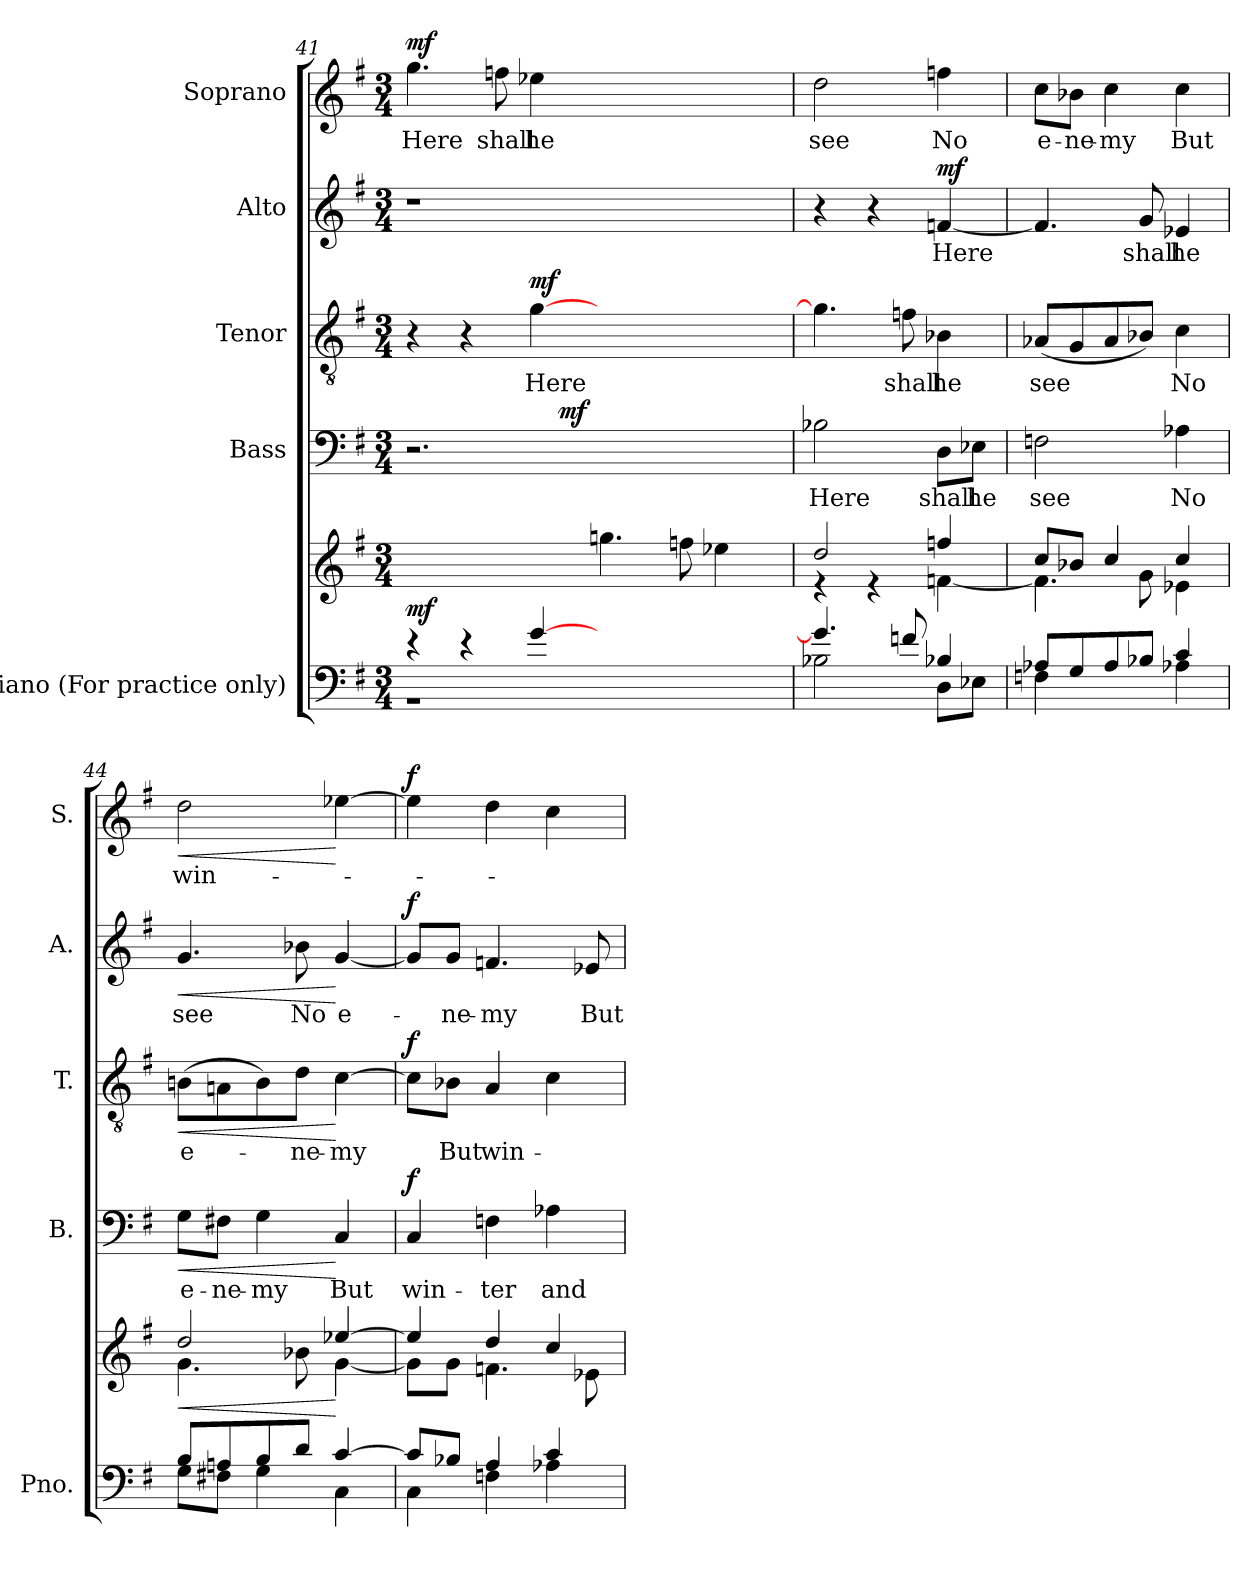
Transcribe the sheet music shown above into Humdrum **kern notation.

**kern	**kern	**dynam	**kern	**text	**dynam	**kern	**text	**dynam	**kern	**text	**dynam	**kern	**text	**dynam
*part5	*part5	*part5	*part4	*part4	*part4	*part3	*part3	*part3	*part2	*part2	*part2	*part1	*part1	*part1
*staff6	*staff5	*staff5/6	*staff4	*staff4	*staff4	*staff3	*staff3	*staff3	*staff2	*staff2	*staff2	*staff1	*staff1	*staff1
*I"Piano (For  practice  only)	*	*	*I"Bass	*	*	*I"Tenor	*	*	*I"Alto	*	*	*I"Soprano	*	*
*I'Pno.	*	*	*I'B.	*	*	*I'T.	*	*	*I'A.	*	*	*I'S.	*	*
*clefF4	*clefG2	*	*clefF4	*	*	*clefGv2	*	*	*clefG2	*	*	*clefG2	*	*
*	*	*	*	*	*	*ITrd7c12	*	*	*	*	*	*	*	*
*k[f#]	*k[f#]	*	*k[f#]	*	*	*k[f#]	*	*	*k[f#]	*	*	*k[f#]	*	*
*G:	*G:	*	*G:	*	*	*G:	*	*	*G:	*	*	*G:	*	*
*M3/4	*M3/4	*	*M3/4	*	*	*M3/4	*	*	*M3/4	*	*	*M3/4	*	*
=41	=41	=41	=41	=41	=41	=41	=41	=41	=41	=41	=41	=41	=41	=41
*^	*	*	*	*	*	*	*	*	*	*	*	*	*	*
!	!LO:N:vis=1	!LO:N:vis=1	!	!LO:N:vis=1	!	!	!	!	!	!LO:N:vis=1	!	!	!	!	!
!	!	!	!	!	!	!	!	!	!	!	!	!	!	!LO:LY:b:color=#000000	!
*	*	*	*	*^	*	*	*	*	*	*	*	*	*	*	*
4r	2.r	2.ryy	mf	2.r	2ryy	.	.	4r	.	.	2.r	.	.	4.ggi\	Here	mf
4r	.	.	.	.	.	.	.	4r	.	.	.	.	.	.	.	.
!	!	!	!	!	!	!	!	!	!	!	!	!	!	!	!LO:LY:b:color=#000000	!
.	.	.	.	.	.	.	.	.	.	.	.	.	.	8ffni\	shall	.
!	!	!	!	!	!	!	!	!	!LO:LY:b:color=#000000	!	!	!	!	!	!	!
!	!	!	!	!	!	!	!	!	!	!	!	!	!	!	!LO:LY:b:color=#000000	!
[>4gi/	.	.	.	.	16.ryy	.	.	[>4Gi\	Here	mf	.	.	.	4ee-Xi\	he	.
.	.	.	.	.	2ryy	.	mf	.	.	.	.	.	.	.	.	.
2.ryy	2.ryy	4.ggni\	.	2.ryy	.	.	.	2.ryy	.	.	2.ryy	.	.	2.ryy	.	.
.	.	.	.	.	4ryy	.	.	.	.	.	.	.	.	.	.	.
.	.	8ffni\	.	.	.	.	.	.	.	.	.	.	.	.	.	.
.	.	4ee-Xi\	.	.	.	.	.	.	.	.	.	.	.	.	.	.
.	.	.	.	.	8ryy	.	.	.	.	.	.	.	.	.	.	.
.	.	.	.	.	32ryy	.	.	.	.	.	.	.	.	.	.	.
*	*	*	*	*v	*v	*	*	*	*	*	*	*	*	*	*	*
=42	=42	=42	=42	=42	=42	=42	=42	=42	=42	=42	=42	=42	=42	=42	=42
*	*	*^	*	*	*	*	*	*	*	*	*	*	*	*	*
*	*	*	*	*	*^	*	*	*	*	*	*	*	*	*	*	*
!	!	!	!	!	!	!	!LO:LY:b:color=#000000	!	!	!	!	!	!	!	!	!	!
*	*	*	*	*	*v	*v	*	*	*	*	*	*	*	*	*	*	*
*	*	*	*	*	*^	*	*	*	*	*	*	*	*	*	*	*
!	!	!	!	!	!	!	!	!	!	!	!	!	!	!	!	!LO:LY:b:color=#000000	!
*	*	*	*	*	*v	*v	*	*	*	*	*	*	*	*	*	*	*
4.gi/]	2B-Xi\	2ddi/	4r	.	2B-Xi\	Here	.	4.Gi\]	.	.	4r	.	.	2ddi\	see	.
.	.	.	4r	.	.	.	.	.	.	.	4r	.	.	.	.	.
!	!	!	!	!	!	!	!	!	!LO:LY:b:color=#000000	!	!	!	!	!	!	!
8fni/	.	.	.	.	.	.	.	8Fni\	shall	.	.	.	.	.	.	.
!	!	!	!	!	!	!LO:LY:b:color=#000000	!	!	!	!	!	!	!	!	!	!
!	!	!	!	!	!	!	!	!	!LO:LY:b:color=#000000	!	!	!	!	!	!	!
!	!	!	!	!	!	!	!	!	!	!	!	!LO:LY:b:color=#000000	!	!	!	!
!	!	!	!	!	!	!	!	!	!	!	!	!	!	!	!LO:LY:b:color=#000000	!
4B-Xi/	8Di\L	4ffni/	[<4fni\	.	8Di\L	shall	.	4BB-Xi\	he	.	[<4fni/	Here	mf	4ffni\	No	.
!	!	!	!	!	!	!LO:LY:b:color=#000000	!	!	!	!	!	!	!	!	!	!
.	8E-Xi\J	.	.	.	8E-Xi\J	he	.	.	.	.	.	.	.	.	.	.
=43	=43	=43	=43	=43	=43	=43	=43	=43	=43	=43	=43	=43	=43	=43	=43	=43
!	!	!	!	!	!	!LO:LY:b:color=#000000	!	!	!	!	!	!	!	!	!	!
!	!	!	!	!	!	!	!	!	!LO:LY:b:color=#000000	!	!	!	!	!	!	!
!	!	!	!	!	!	!	!	!	!	!	!	!	!	!	!LO:LY:b:color=#000000	!
8A-Xi/L	4Fni\	8cci/L	4.fi\]	.	2Fni\	see	.	(8AA-Xi/L	see	.	4.fi/]	.	.	8cci\L	e-	.
!	!	!	!	!	!	!	!	!	!	!	!	!	!	!	!LO:LY:b:color=#000000	!
8Gi/	.	8b-Xi/J	.	.	.	.	.	8GGi/	.	.	.	.	.	8b-Xi\J	-ne-	.
!	!	!	!	!	!	!	!	!	!	!	!	!	!	!	!LO:LY:b:color=#000000	!
8A-i/	4ryy	4cci/	.	.	.	.	.	8AA-i/	.	.	.	.	.	4cci\	-my	.
!	!	!	!	!	!	!	!	!	!	!	!	!LO:LY:b:color=#000000	!	!	!	!
8B-Xi/J	.	.	8gi\	.	.	.	.	8BB-Xi/J)	.	.	8gi/	shall	.	.	.	.
!	!	!	!	!	!	!LO:LY:b:color=#000000	!	!	!	!	!	!	!	!	!	!
!	!	!	!	!	!	!	!	!	!LO:LY:b:color=#000000	!	!	!	!	!	!	!
!	!	!	!	!	!	!	!	!	!	!	!	!LO:LY:b:color=#000000	!	!	!	!
!	!	!	!	!	!	!	!	!	!	!	!	!	!	!	!LO:LY:b:color=#000000	!
4ci/	4A-Xi\	4cci/	4e-Xi\	.	4A-Xi\	No	.	4Ci\	No	.	4e-Xi/	he	.	4cci\	But	.
!!LO:LB:g=z
=44	=44	=44	=44	=44	=44	=44	=44	=44	=44	=44	=44	=44	=44	=44	=44	=44
!	!	!	!	!LO:HP:b	!	!	!	!	!	!	!	!	!	!	!	!
!	!	!	!	!	!	!LO:LY:b:color=#000000	!LO:HP:b	!	!	!	!	!	!	!	!	!
!	!	!	!	!	!	!	!	!	!LO:LY:b:color=#000000	!LO:HP:b	!	!	!	!	!	!
!	!	!	!	!	!	!	!	!	!	!	!	!LO:LY:b:color=#000000	!LO:HP:b	!	!	!
!	!	!	!	!	!	!	!	!	!	!	!	!	!	!	!LO:LY:b:color=#000000	!LO:HP:b
8Bi/L	8Gi\L	2ddi/	4.gi\	<	8Gi\L	e-	<	(8BBni\L	e-	<	4.gi/	see	<	2ddi\	win-	<
!	!	!	!	!	!	!LO:LY:b:color=#000000	!	!	!	!	!	!	!	!	!	!
8Ani/	8F#Xi\J	.	.	.	8F#Xi\J	-ne-	.	8AAni\	.	.	.	.	.	.	.	.
!	!	!	!	!	!	!LO:LY:b:color=#000000	!	!	!	!	!	!	!	!	!	!
8Bi/	4Gi\	.	.	.	4Gi\	-my	.	8BBi\)	.	.	.	.	.	.	.	.
!	!	!	!	!	!	!	!	!	!LO:LY:b:color=#000000	!	!	!	!	!	!	!
!	!	!	!	!	!	!	!	!	!	!	!	!LO:LY:b:color=#000000	!	!	!	!
8di/J	.	.	8b-Xi\	.	.	.	.	8Di\J	-ne-	.	8b-Xi\	No	.	.	.	.
!	!	!	!	!	!	!LO:LY:b:color=#000000	!	!	!	!	!	!	!	!	!	!
!	!	!	!	!	!	!	!	!	!LO:LY:b:color=#000000	!	!	!	!	!	!	!
!	!	!	!	!	!	!	!	!	!	!	!	!LO:LY:b:color=#000000	!	!	!	!
[>4ci/	4Ci\	[>4ee-Xi/	[<4gi\	[	4Ci/	But	[	[>4Ci\	-my	[	[<4gi/	e-	[	[>4ee-Xi\	.	[
=45	=45	=45	=45	=45	=45	=45	=45	=45	=45	=45	=45	=45	=45	=45	=45	=45
!	!	!	!	!	!	!LO:LY:b:color=#000000	!	!	!	!	!	!	!	!	!	!
8ci/L]	4Ci\	4ee-i/]	8gi\L]	.	4Ci/	win-	f	8Ci\L]	.	f	8gi/L]	.	f	4ee-i\]	.	f
!	!	!	!	!	!	!	!	!	!LO:LY:b:color=#000000	!	!	!	!	!	!	!
!	!	!	!	!	!	!	!	!	!	!	!	!LO:LY:b:color=#000000	!	!	!	!
8B-Xi/J	.	.	8gi\J	.	.	.	.	8BB-Xi\J	But	.	8gi/J	-ne-	.	.	.	.
!	!	!	!	!	!	!LO:LY:b:color=#000000	!	!	!	!	!	!	!	!	!	!
!	!	!	!	!	!	!	!	!	!LO:LY:b:color=#000000	!	!	!	!	!	!	!
!	!	!	!	!	!	!	!	!	!	!	!	!LO:LY:b:color=#000000	!	!	!	!
4Ai/	4Fni\	4ddi/	4.fni\	.	4Fni\	-ter	.	4AAi/	win-	.	4.fni/	-my	.	4ddi\	.	.
!	!	!	!	!	!	!LO:LY:b:color=#000000	!	!	!	!	!	!	!	!	!	!
4ci/	4A-Xi\	4cci/	.	.	4A-Xi\	and	.	4Ci\	.	.	.	.	.	4cci\	.	.
!	!	!	!	!	!	!	!	!	!	!	!	!LO:LY:b:color=#000000	!	!	!	!
.	.	.	8e-Xi\	.	.	.	.	.	.	.	8e-Xi/	But	.	.	.	.
*v	*v	*	*	*	*	*	*	*	*	*	*	*	*	*	*	*
*	*v	*v	*	*	*	*	*	*	*	*	*	*	*	*	*
=	=	=	=	=	=	=	=	=	=	=	=	=	=	=
*-	*-	*-	*-	*-	*-	*-	*-	*-	*-	*-	*-	*-	*-	*-
